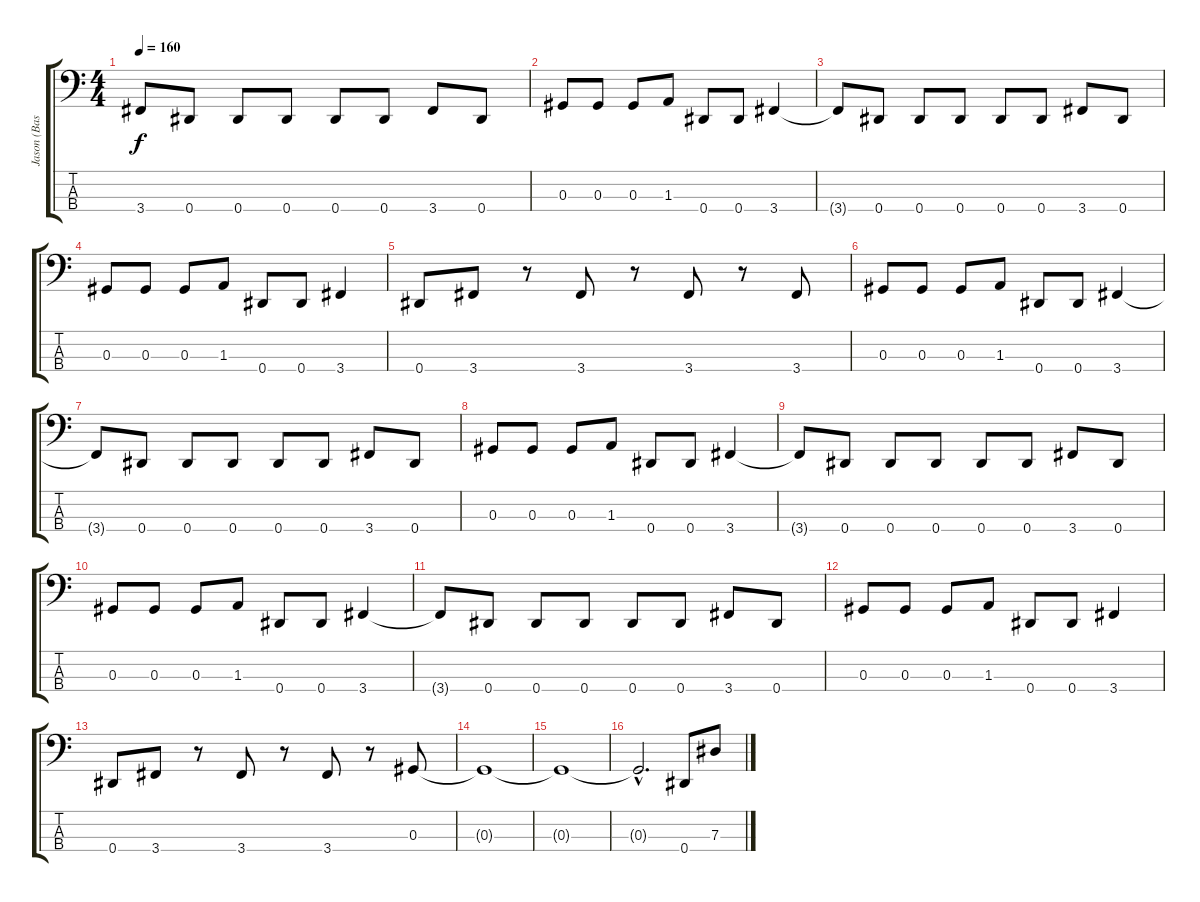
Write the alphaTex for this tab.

\track ("Jason (Bass)" "Jason (Bas") {instrument slapbass1}
\staff {score tabs}
\tuning (Gb2 Db2 Ab1 Eb1) {hide}
\ts (4 4)
\tempo 160
\clef f4
\ks c
3.4{t}.8{dy f} 0.4.8 0.4.8 0.4.8 0.4.8 0.4.8 3.4.8 0.4.8 |
0.3.8 0.3.8 0.3.8 1.3.8 0.4.8 0.4.8 3.4.4 |
3.4{t}.8 0.4.8 0.4.8 0.4.8 0.4.8 0.4.8 3.4.8 0.4.8 |
0.3.8 0.3.8 0.3.8 1.3.8 0.4.8 0.4.8 3.4.4 |
0.4.8 3.4.8 r.8 3.4.8 r.8 3.4.8 r.8 3.4.8 |
0.3.8 0.3.8 0.3.8 1.3.8 0.4.8 0.4.8 3.4.4 |
3.4{t}.8 0.4.8 0.4.8 0.4.8 0.4.8 0.4.8 3.4.8 0.4.8 |
0.3.8 0.3.8 0.3.8 1.3.8 0.4.8 0.4.8 3.4.4 |
3.4{t}.8 0.4.8 0.4.8 0.4.8 0.4.8 0.4.8 3.4.8 0.4.8 |
0.3.8 0.3.8 0.3.8 1.3.8 0.4.8 0.4.8 3.4.4 |
3.4{t}.8 0.4.8 0.4.8 0.4.8 0.4.8 0.4.8 3.4.8 0.4.8 |
0.3.8 0.3.8 0.3.8 1.3.8 0.4.8 0.4.8 3.4.4 |
0.4.8 3.4.8 r.8 3.4.8 r.8 3.4.8 r.8 0.3.8 |
0.3{t}.1 |
0.3{t}.1 |
0.3{hac t}.2{d} 0.4.8 7.3.8
